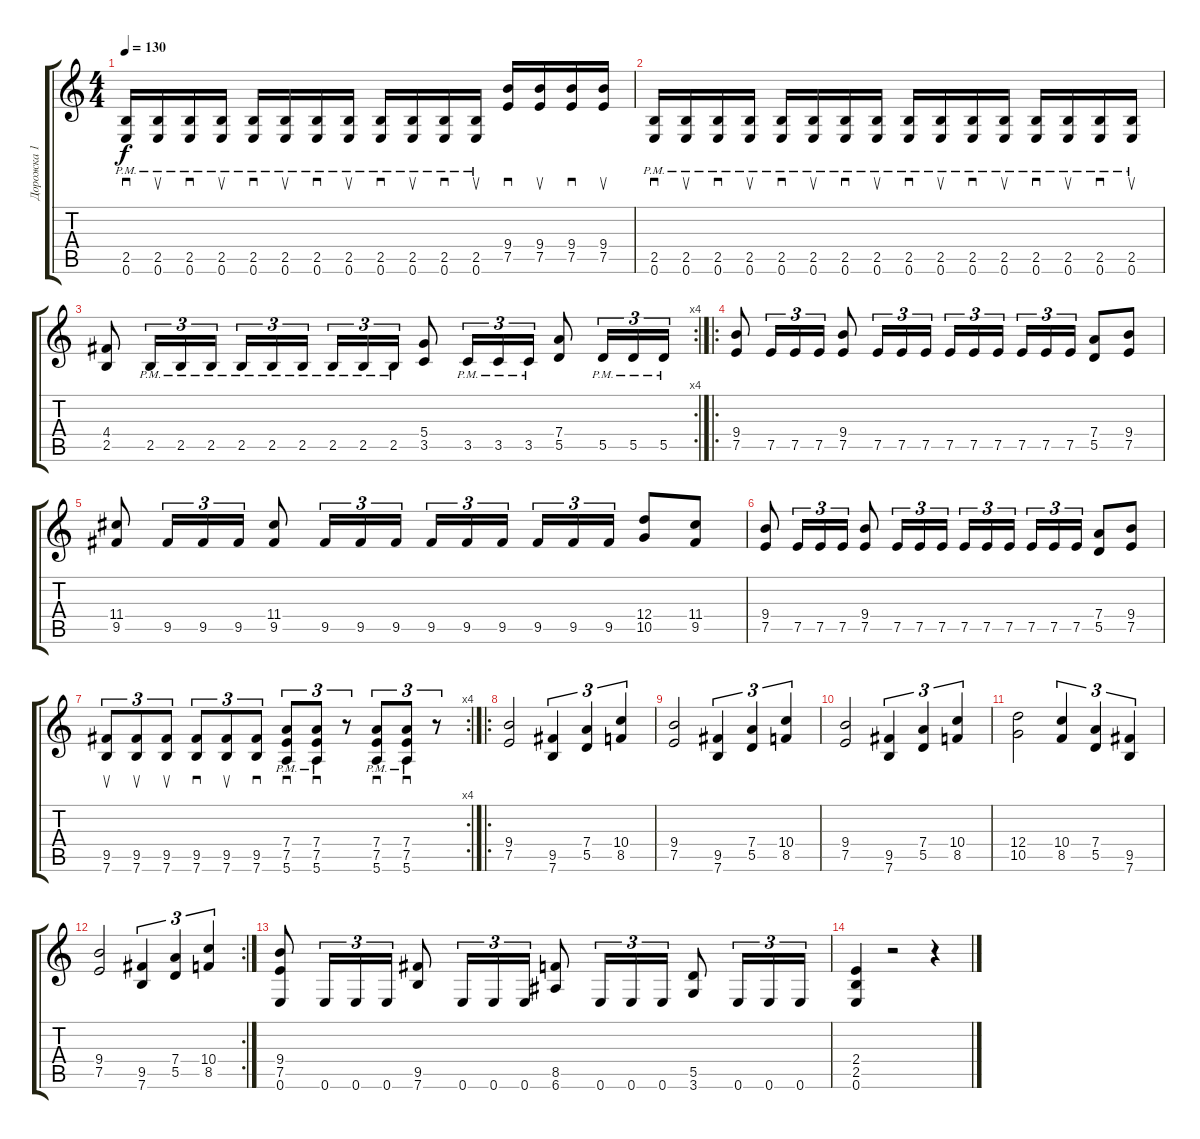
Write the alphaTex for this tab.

\track ("Дорожка 1" "Дорожка 1") {instrument electricguitarclean}
\staff {score tabs}
\tuning (E4 B3 G3 D3 A2 E2) {hide}
\ts (4 4)
\tempo 130
\clef g2
\ks c
(2.5 0.6{pm}).16{sd dy f} (2.5 0.6{pm}).16{su} (2.5 0.6{pm}).16{sd} (2.5 0.6{pm}).16{su} (2.5 0.6{pm}).16{sd} (2.5 0.6{pm}).16{su} (2.5 0.6{pm}).16{sd} (2.5 0.6{pm}).16{su} (2.5 0.6{pm}).16{sd} (2.5 0.6{pm}).16{su} (2.5 0.6{pm}).16{sd} (2.5 0.6{pm}).16{su} (9.4 7.5).16{sd} (9.4 7.5).16{su} (9.4 7.5).16{sd} (9.4 7.5).16{su} |
(2.5 0.6{pm}).16{sd} (2.5 0.6{pm}).16{su} (2.5 0.6{pm}).16{sd} (2.5 0.6{pm}).16{su} (2.5 0.6{pm}).16{sd} (2.5 0.6{pm}).16{su} (2.5 0.6{pm}).16{sd} (2.5 0.6{pm}).16{su} (2.5 0.6{pm}).16{sd} (2.5 0.6{pm}).16{su} (2.5 0.6{pm}).16{sd} (2.5 0.6{pm}).16{su} (2.5 0.6{pm}).16{sd} (2.5 0.6{pm}).16{su} (2.5 0.6{pm}).16{sd} (2.5 0.6{pm}).16{su} |
\rc 4
(4.4 2.5).8 2.5{pm}.16{tu (3 2)} 2.5{pm}.16{tu (3 2)} 2.5{pm}.16{tu (3 2)} 2.5{pm}.16{tu (3 2)} 2.5{pm}.16{tu (3 2)} 2.5{pm}.16{tu (3 2)} 2.5{pm}.16{tu (3 2)} 2.5{pm}.16{tu (3 2)} 2.5{pm}.16{tu (3 2)} (5.4 3.5).8 3.5{pm}.16{tu (3 2)} 3.5{pm}.16{tu (3 2)} 3.5{pm}.16{tu (3 2)} (7.4 5.5).8 5.5{pm}.16{tu (3 2)} 5.5{pm}.16{tu (3 2)} 5.5{pm}.16{tu (3 2)} |
\ro
(9.4 7.5).8{volume 8} 7.5.16{tu (3 2)} 7.5.16{tu (3 2)} 7.5.16{tu (3 2)} (9.4 7.5).8 7.5.16{tu (3 2)} 7.5.16{tu (3 2)} 7.5.16{tu (3 2)} 7.5.16{tu (3 2)} 7.5.16{tu (3 2)} 7.5.16{tu (3 2)} 7.5.16{tu (3 2)} 7.5.16{tu (3 2)} 7.5.16{tu (3 2)} (7.4 5.5).8 (9.4 7.5).8 |
(11.4 9.5).8 9.5.16{tu (3 2)} 9.5.16{tu (3 2)} 9.5.16{tu (3 2)} (11.4 9.5).8 9.5.16{tu (3 2)} 9.5.16{tu (3 2)} 9.5.16{tu (3 2)} 9.5.16{tu (3 2)} 9.5.16{tu (3 2)} 9.5.16{tu (3 2)} 9.5.16{tu (3 2)} 9.5.16{tu (3 2)} 9.5.16{tu (3 2)} (12.4 10.5).8 (11.4 9.5).8 |
(9.4 7.5).8 7.5.16{tu (3 2)} 7.5.16{tu (3 2)} 7.5.16{tu (3 2)} (9.4 7.5).8 7.5.16{tu (3 2)} 7.5.16{tu (3 2)} 7.5.16{tu (3 2)} 7.5.16{tu (3 2)} 7.5.16{tu (3 2)} 7.5.16{tu (3 2)} 7.5.16{tu (3 2)} 7.5.16{tu (3 2)} 7.5.16{tu (3 2)} (7.4 5.5).8 (9.4 7.5).8 |
\rc 4
(9.5 7.6).8{su tu (3 2)} (9.5 7.6).8{su tu (3 2)} (9.5 7.6).8{su tu (3 2)} (9.5 7.6).8{sd tu (3 2)} (9.5 7.6).8{su tu (3 2)} (9.5 7.6).8{sd tu (3 2)} (7.4 7.5 5.6{pm}).8{sd tu (3 2)} (7.4 7.5 5.6{pm}).8{sd tu (3 2)} r.8{tu (3 2)} (7.4 7.5 5.6{pm}).8{sd tu (3 2)} (7.4 7.5 5.6{pm}).8{sd tu (3 2)} r.8{tu (3 2)} |
\ro
(9.4 7.5).2 (9.5 7.6).4{tu (3 2)} (7.4 5.5).4{tu (3 2)} (10.4 8.5).4{tu (3 2)} |
(9.4 7.5).2 (9.5 7.6).4{tu (3 2)} (7.4 5.5).4{tu (3 2)} (10.4 8.5).4{tu (3 2)} |
(9.4 7.5).2 (9.5 7.6).4{tu (3 2)} (7.4 5.5).4{tu (3 2)} (10.4 8.5).4{tu (3 2)} |
(12.4 10.5).2 (10.4 8.5).4{tu (3 2)} (7.4 5.5).4{tu (3 2)} (9.5 7.6).4{tu (3 2)} |
\rc 2
(9.4 7.5).2 (9.5 7.6).4{tu (3 2)} (7.4 5.5).4{tu (3 2)} (10.4 8.5).4{tu (3 2)} |
(9.4 7.5 0.6).8 0.6.16{tu (3 2)} 0.6.16{tu (3 2)} 0.6.16{tu (3 2)} (9.5 7.6).8 0.6.16{tu (3 2)} 0.6.16{tu (3 2)} 0.6.16{tu (3 2)} (8.5 6.6).8 0.6.16{tu (3 2)} 0.6.16{tu (3 2)} 0.6.16{tu (3 2)} (5.5 3.6).8 0.6.16{tu (3 2)} 0.6.16{tu (3 2)} 0.6.16{tu (3 2)} |
(2.4 2.5 0.6).4 r.2 r.4
